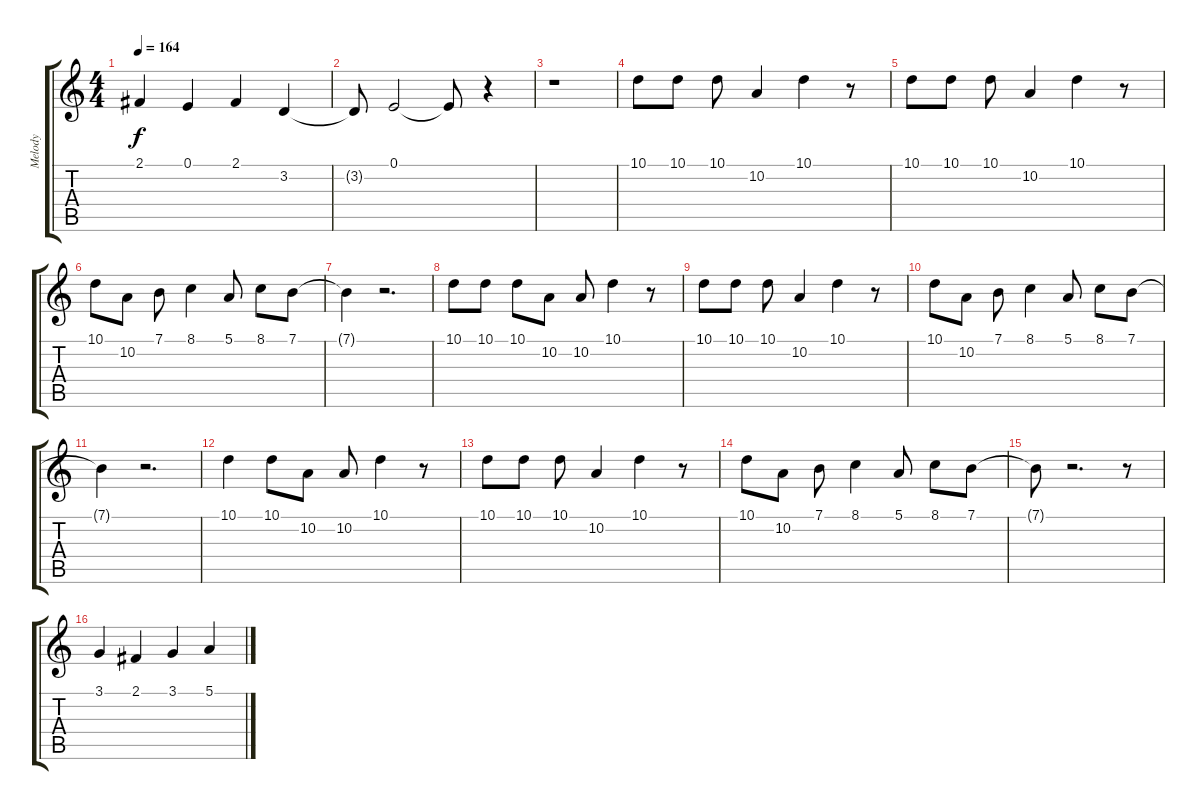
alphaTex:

\track ("Melody" "Melody") {instrument vibraphone}
\staff {score tabs}
\tuning (E4 B3 G3 D3 A2 E2) {hide}
\ts (4 4)
\tempo 164
\clef g2
\ks c
2.1.4{dy f} 0.1.4 2.1.4 3.2.4 |
3.2{t}.8 0.1.2 0.1{t}.8 r.4 |
r.1 |
10.1.8 10.1.8 10.1.8 10.2.4 10.1.4 r.8 |
10.1.8 10.1.8 10.1.8 10.2.4 10.1.4 r.8 |
10.1.8 10.2.8 7.1.8 8.1.4 5.1.8 8.1.8 7.1.8 |
7.1{t}.4 r.2{d} |
10.1.8 10.1.8 10.1.8 10.2.8 10.2.8 10.1.4 r.8 |
10.1.8 10.1.8 10.1.8 10.2.4 10.1.4 r.8 |
10.1.8 10.2.8 7.1.8 8.1.4 5.1.8 8.1.8 7.1.8 |
7.1{t}.4 r.2{d} |
10.1.4 10.1.8 10.2.8 10.2.8 10.1.4 r.8 |
10.1.8 10.1.8 10.1.8 10.2.4 10.1.4 r.8 |
10.1.8 10.2.8 7.1.8 8.1.4 5.1.8 8.1.8 7.1.8 |
7.1{t}.8 r.2{d} r.8 |
3.1.4 2.1.4 3.1.4 5.1.4
